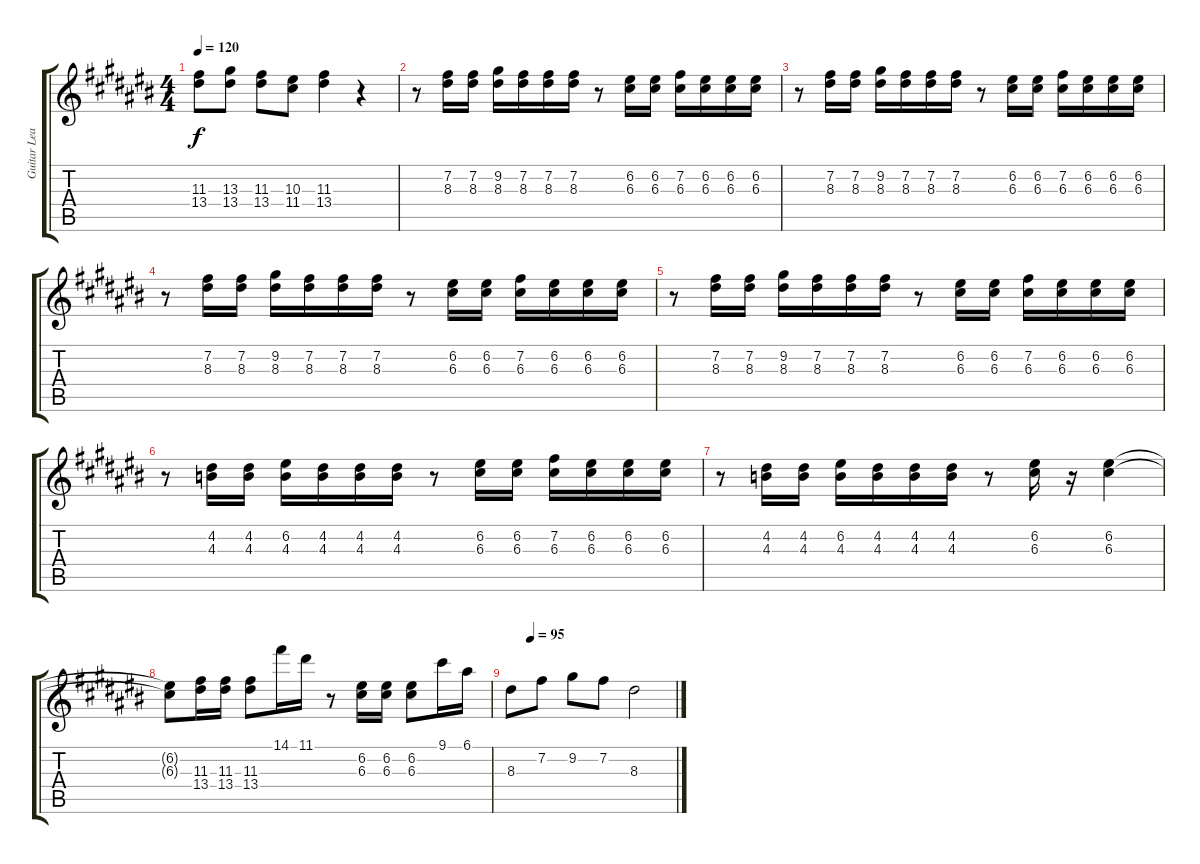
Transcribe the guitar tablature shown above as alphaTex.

\track ("Guitar Lead" "Guitar Lea") {instrument overdrivenguitar}
\staff {score tabs}
\tuning (E4 B3 G3 D3 A2 E2) {hide}
\ts (4 4)
\tempo 120
\clef g2
\ks c#
(11.3 13.4).8{dy f} (13.3 13.4).8 (11.3 13.4).8 (10.3 11.4).8 (11.3 13.4).4 r.4 |
r.8 (7.2 8.3).16 (7.2 8.3).16 (9.2 8.3).16 (7.2 8.3).16 (7.2 8.3).16 (7.2 8.3).16 r.8 (6.2 6.3).16 (6.2 6.3).16 (7.2 6.3).16 (6.2 6.3).16 (6.2 6.3).16 (6.2 6.3).16 |
r.8 (7.2 8.3).16 (7.2 8.3).16 (9.2 8.3).16 (7.2 8.3).16 (7.2 8.3).16 (7.2 8.3).16 r.8 (6.2 6.3).16 (6.2 6.3).16 (7.2 6.3).16 (6.2 6.3).16 (6.2 6.3).16 (6.2 6.3).16 |
r.8 (7.2 8.3).16 (7.2 8.3).16 (9.2 8.3).16 (7.2 8.3).16 (7.2 8.3).16 (7.2 8.3).16 r.8 (6.2 6.3).16 (6.2 6.3).16 (7.2 6.3).16 (6.2 6.3).16 (6.2 6.3).16 (6.2 6.3).16 |
r.8 (7.2 8.3).16 (7.2 8.3).16 (9.2 8.3).16 (7.2 8.3).16 (7.2 8.3).16 (7.2 8.3).16 r.8 (6.2 6.3).16 (6.2 6.3).16 (7.2 6.3).16 (6.2 6.3).16 (6.2 6.3).16 (6.2 6.3).16 |
r.8 (4.2 4.3).16 (4.2 4.3).16 (6.2 4.3).16 (4.2 4.3).16 (4.2 4.3).16 (4.2 4.3).16 r.8 (6.2 6.3).16 (6.2 6.3).16 (7.2 6.3).16 (6.2 6.3).16 (6.2 6.3).16 (6.2 6.3).16 |
r.8 (4.2 4.3).16 (4.2 4.3).16 (6.2 4.3).16 (4.2 4.3).16 (4.2 4.3).16 (4.2 4.3).16 r.8 (6.2 6.3).16 r.16 (6.2 6.3).4 |
(6.2{t} 6.3{t}).8 (11.3 13.4).16 (11.3 13.4).16 (11.3 13.4).8 14.1.16 11.1.16 r.8 (6.2 6.3).16 (6.2 6.3).16 (6.2 6.3).8 9.1.16 6.1.16 |
\tempo (95 0.125)
8.3.8 7.2.8 9.2.8 7.2.8 8.3.2
